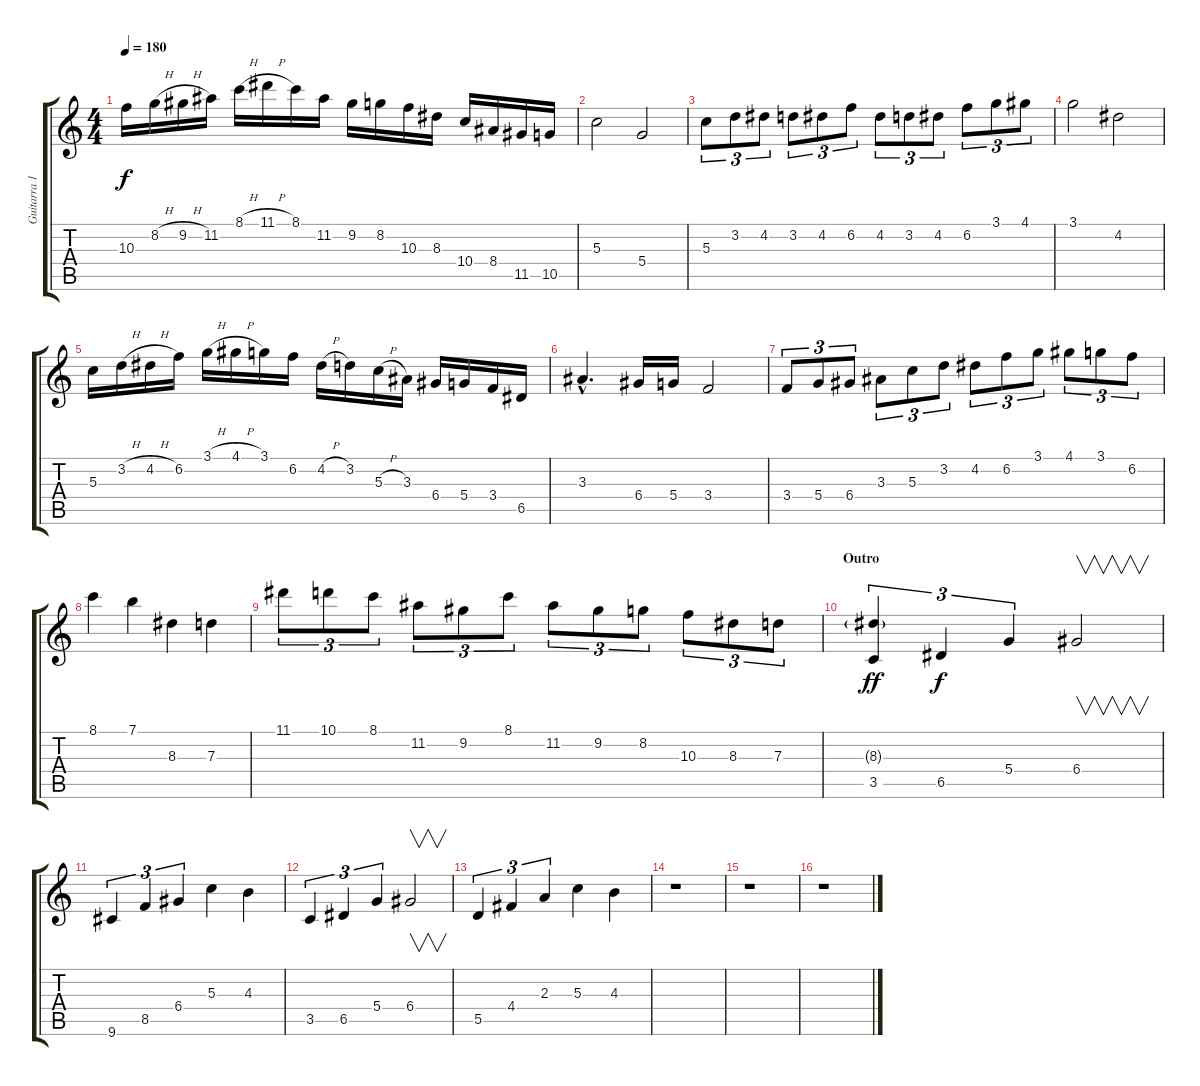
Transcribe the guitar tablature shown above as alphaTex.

\track ("Guitarra 1 (Lider 1)" "Guitarra 1") {instrument overdrivenguitar}
\staff {score tabs}
\tuning (E4 B3 G3 D3 A2 E2) {hide}
\ts (4 4)
\tempo 180
\clef g2
\ks c
10.3.16{dy f} 8.2{h}.16 9.2{h}.16 11.2.16 8.1{h}.16 11.1{h}.16 8.1.16 11.2.16 9.2.16 8.2.16 10.3.16 8.3.16 10.4.16 8.4.16 11.5.16 10.5.16 |
5.3.2 5.4.2 |
5.3.8{tu (3 2)} 3.2.8{tu (3 2)} 4.2.8{tu (3 2)} 3.2.8{tu (3 2)} 4.2.8{tu (3 2)} 6.2.8{tu (3 2)} 4.2.8{tu (3 2)} 3.2.8{tu (3 2)} 4.2.8{tu (3 2)} 6.2.8{tu (3 2)} 3.1.8{tu (3 2)} 4.1.8{tu (3 2)} |
3.1.2 4.2.2 |
5.3.16 3.2{h}.16 4.2{h}.16 6.2.16 3.1{h}.16 4.1{h}.16 3.1.16 6.2.16 4.2{h}.16 3.2.16 5.3{h}.16 3.3.16 6.4.16 5.4.16 3.4.16 6.5.16 |
3.3{hac}.4{d} 6.4.16 5.4.16 3.4.2 |
3.4.8{tu (3 2)} 5.4.8{tu (3 2)} 6.4.8{tu (3 2)} 3.3.8{tu (3 2)} 5.3.8{tu (3 2)} 3.2.8{tu (3 2)} 4.2.8{tu (3 2)} 6.2.8{tu (3 2)} 3.1.8{tu (3 2)} 4.1.8{tu (3 2)} 3.1.8{tu (3 2)} 6.2.8{tu (3 2)} |
8.1.4 7.1.4 8.3.4 7.3.4 |
11.1.8{tu (3 2)} 10.1.8{tu (3 2)} 8.1.8{tu (3 2)} 11.2.8{tu (3 2)} 9.2.8{tu (3 2)} 8.1.8{tu (3 2)} 11.2.8{tu (3 2)} 9.2.8{tu (3 2)} 8.2.8{tu (3 2)} 10.3.8{tu (3 2)} 8.3.8{tu (3 2)} 7.3.8{tu (3 2)} |
\section ("" "Outro")
(8.3{g} 3.5).4{tu (3 2) dy ff} 6.5.4{tu (3 2) dy f} 5.4.4{tu (3 2)} 6.4.2{v} |
9.6.4{tu (3 2)} 8.5.4{tu (3 2)} 6.4.4{tu (3 2)} 5.3.4 4.3.4 |
3.5.4{tu (3 2)} 6.5.4{tu (3 2)} 5.4.4{tu (3 2)} 6.4.2{v} |
5.5.4{tu (3 2)} 4.4.4{tu (3 2)} 2.3.4{tu (3 2)} 5.3.4 4.3.4 |
r.1 |
r.1 |
r.1
